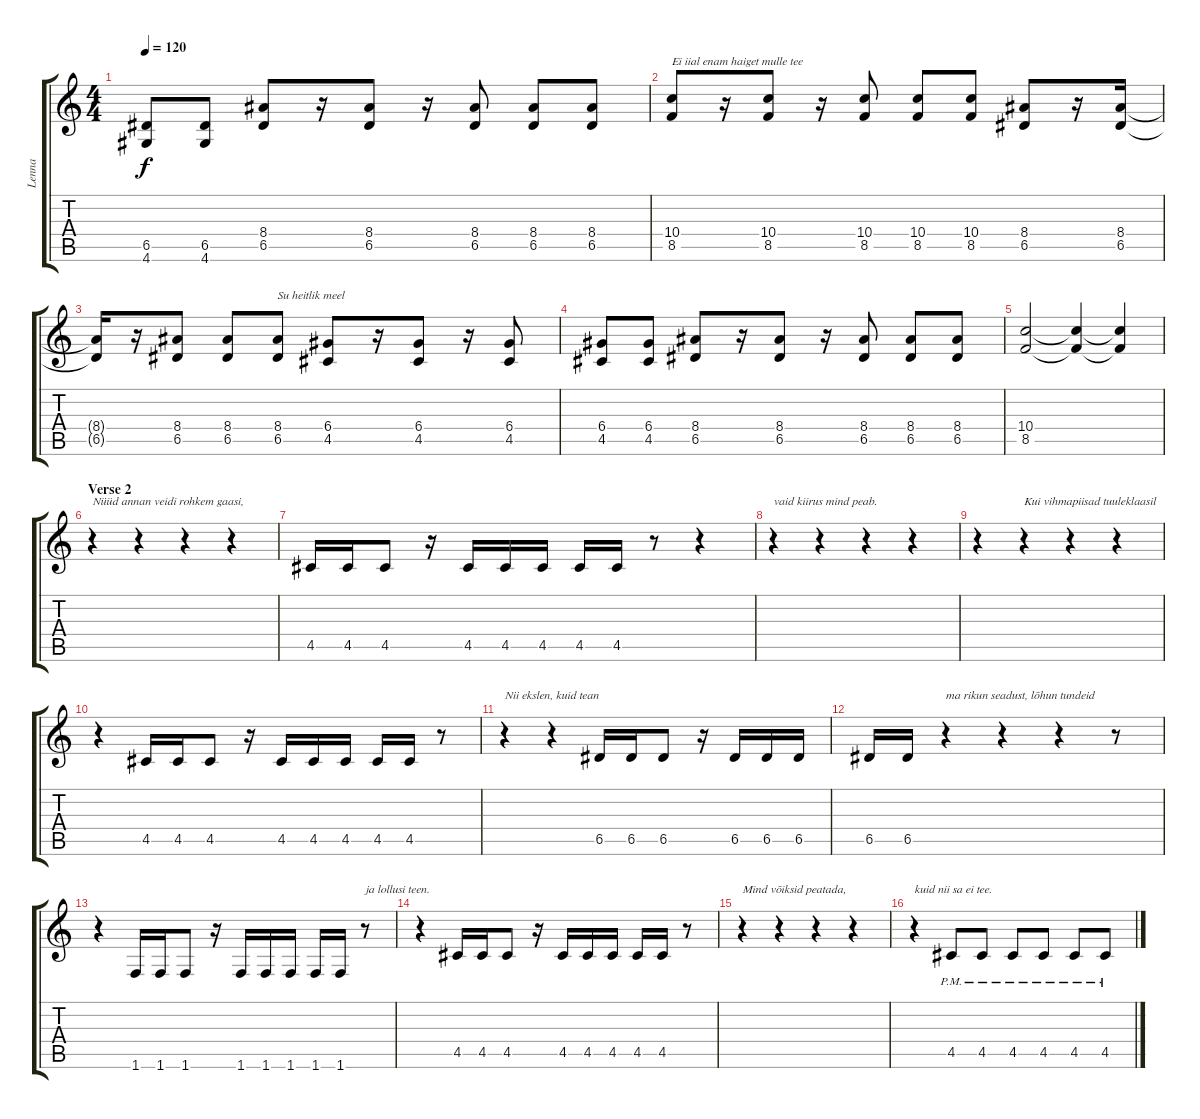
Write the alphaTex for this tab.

\track ("Lenna" "Lenna") {instrument distortionguitar}
\staff {score tabs}
\tuning (E4 B3 G3 D3 A2 E2) {hide}
\ts (4 4)
\tempo 120
\clef g2
\ks c
(6.5 4.6).8{dy f} (6.5 4.6).8 (8.4 6.5).8 r.16 (8.4 6.5).8 r.16 (8.4 6.5).8 (8.4 6.5).8 (8.4 6.5).8 |
(10.4 8.5).8{txt "Ei iial enam haiget mulle tee"} r.16 (10.4 8.5).8 r.16 (10.4 8.5).8 (10.4 8.5).8 (10.4 8.5).8 (8.4 6.5).8 r.16 (8.4 6.5).16 |
(8.4{t} 6.5{t}).16 r.16 (8.4 6.5).8 (8.4 6.5).8 (8.4 6.5).8{txt "Su heitlik meel"} (6.4 4.5).8 r.16 (6.4 4.5).8 r.16 (6.4 4.5).8 |
(6.4 4.5).8 (6.4 4.5).8 (8.4 6.5).8 r.16 (8.4 6.5).8 r.16 (8.4 6.5).8 (8.4 6.5).8 (8.4 6.5).8 |
(10.4 8.5).2 (10.4{t} 8.5{t}).4{volume 10} (10.4{t} 8.5{t}).4{volume 5} |
\section ("" "Verse 2")
r.4{txt "Nüüd annan veidi rohkem gaasi," volume 13} r.4 r.4 r.4 |
4.5.16 4.5.16 4.5.8 r.16 4.5.16 4.5.16 4.5.16 4.5.16 4.5.16 r.8 r.4 |
r.4{txt "vaid kiirus mind peab."} r.4 r.4 r.4 |
r.4 r.4{txt "Kui vihmapiisad tuuleklaasil "} r.4 r.4 |
r.4 4.5.16 4.5.16 4.5.8 r.16 4.5.16 4.5.16 4.5.16 4.5.16 4.5.16 r.8 |
r.4{txt "Nii ekslen, kuid tean"} r.4 6.5.16 6.5.16 6.5.8 r.16 6.5.16 6.5.16 6.5.16 |
6.5.16 6.5.16 r.4{txt "ma rikun seadust, lõhun tundeid "} r.4 r.4 r.8 |
r.4 1.6.16 1.6.16 1.6.8 r.16 1.6.16 1.6.16 1.6.16 1.6.16 1.6.16 r.8{txt "ja lollusi teen."} |
r.4 4.5.16 4.5.16 4.5.8 r.16 4.5.16 4.5.16 4.5.16 4.5.16 4.5.16 r.8 |
r.4{txt "Mind võiksid peatada,"} r.4 r.4 r.4 |
r.4{txt "kuid nii sa ei tee."} 4.5{pm}.8 4.5{pm}.8 4.5{pm}.8 4.5{pm}.8 4.5{pm}.8 4.5{pm}.8
